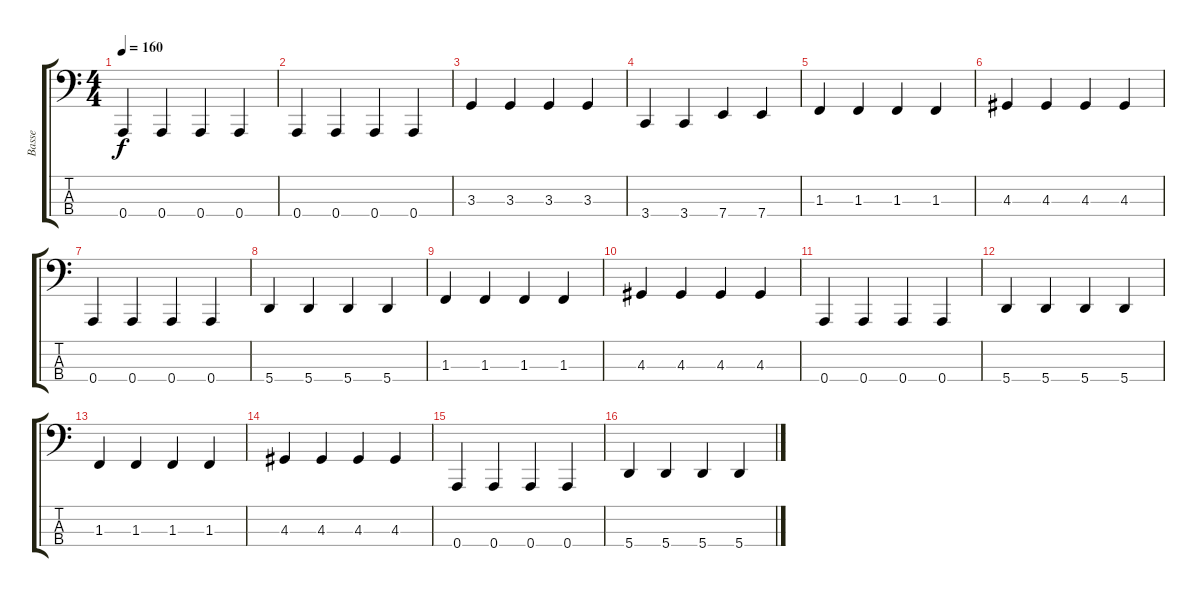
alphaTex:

\track ("Basse" "Basse") {instrument electricbasspick}
\staff {score tabs}
\tuning (D2 A1 E1 A0) {hide}
\ts (4 4)
\tempo 160
\clef f4
\ks c
0.4.4{dy f} 0.4.4 0.4.4 0.4.4 |
0.4.4 0.4.4 0.4.4 0.4.4 |
3.3.4 3.3.4 3.3.4 3.3.4 |
3.4.4 3.4.4 7.4.4 7.4.4 |
1.3.4 1.3.4 1.3.4 1.3.4 |
4.3.4 4.3.4 4.3.4 4.3.4 |
0.4.4 0.4.4 0.4.4 0.4.4 |
5.4.4 5.4.4 5.4.4 5.4.4 |
1.3.4 1.3.4 1.3.4 1.3.4 |
4.3.4 4.3.4 4.3.4 4.3.4 |
0.4.4 0.4.4 0.4.4 0.4.4 |
5.4.4 5.4.4 5.4.4 5.4.4 |
1.3.4 1.3.4 1.3.4 1.3.4 |
4.3.4 4.3.4 4.3.4 4.3.4 |
0.4.4 0.4.4 0.4.4 0.4.4 |
5.4.4 5.4.4 5.4.4 5.4.4
